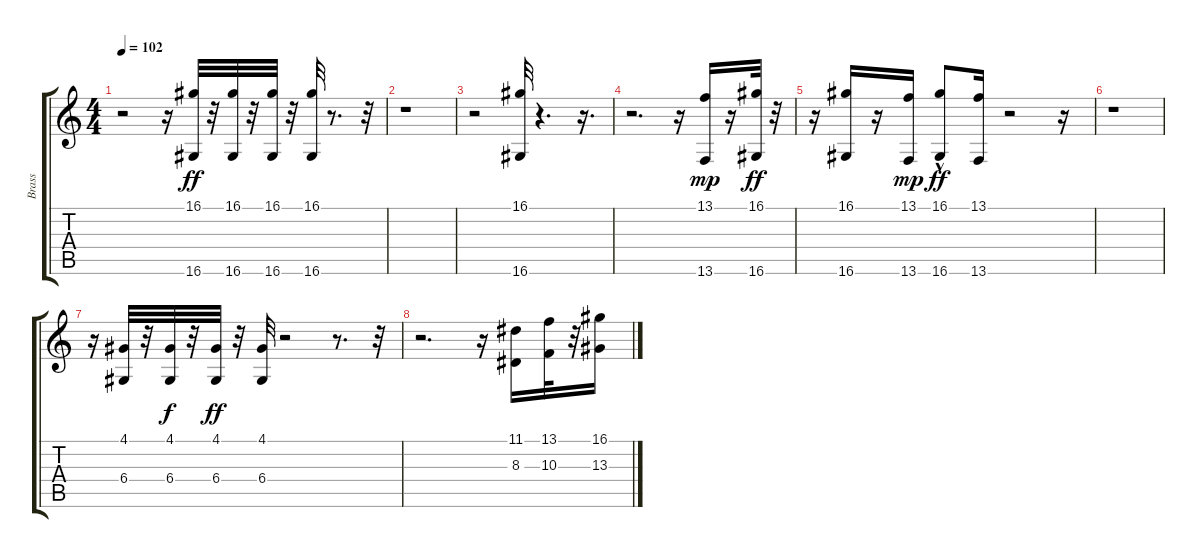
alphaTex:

\track ("Brass" "Brass") {instrument brasssection}
\staff {score tabs}
\tuning (E4 B3 G3 D3 A2 E2) {hide}
\ts (4 4)
\tempo 102
\clef g2
\ks c
r.2{dy mf} r.16 (16.1 16.6).32{dy ff} r.32 (16.1 16.6).32 r.32 (16.1 16.6).32 r.32 (16.1 16.6).32 r.8{d} r.32 |
r.1 |
r.2 (16.1 16.6).32 r.4{d} r.16{d} |
r.2{d} r.16 (13.1 13.6).16{dy mp} r.16 (16.1 16.6).32{dy ff} r.32 |
r.16 (16.1 16.6).16 r.16 (13.1 13.6).16{dy mp} (16.1 16.6{hac}).8{dy ff} (13.1 13.6).16 r.2 r.16 |
r.1 |
r.16 (4.1 6.4).32 r.32 (4.1 6.4).32{dy f} r.32 (4.1 6.4).32{dy ff} r.32 (4.1 6.4).32 r.2 r.8{d} r.32 |
r.2{d} r.16 (11.1 8.3).16 (13.1 10.3).32 r.32 (16.1 13.3).16
